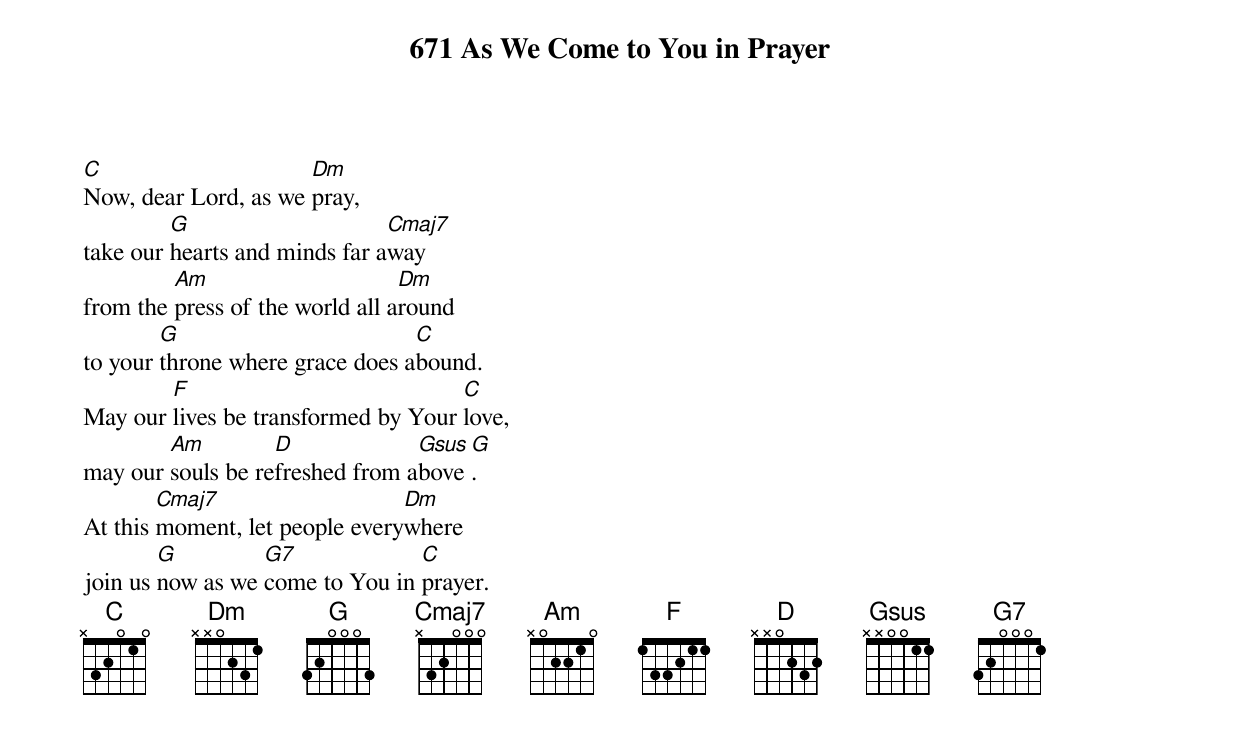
{title: 671 As We Come to You in Prayer}
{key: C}
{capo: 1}

[C]Now, dear Lord, as we [Dm]pray,
take our [G]hearts and minds far a[Cmaj7]way
from the [Am]press of the world all a[Dm]round
to your [G]throne where grace does a[C]bound.
May our [F]lives be transformed by Your [C]love,
may our [Am]souls be re[D]freshed from a[Gsus]bove[G].
At this [Cmaj7]moment, let people every[Dm]where
join us [G]now as we [G7]come to You in [C]prayer.
